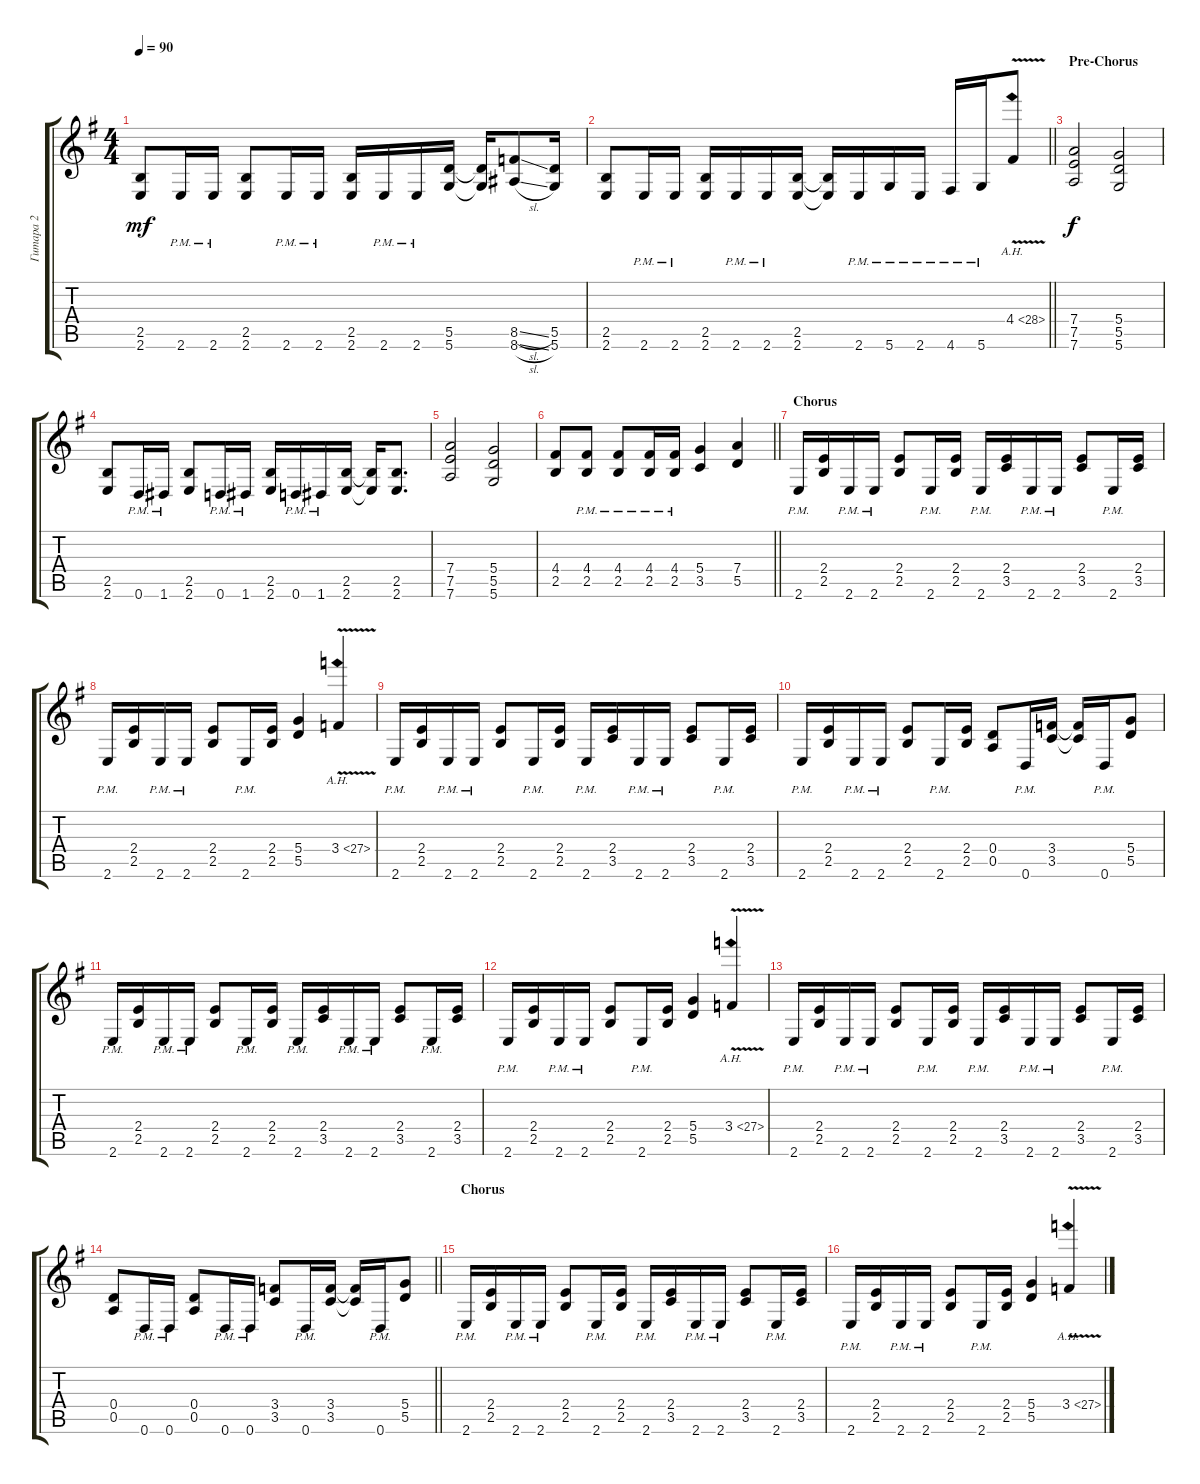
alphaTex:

\track ("Гитара 2" "Гитара 2") {instrument distortionguitar}
\staff {score tabs}
\tuning (E4 B3 G3 D3 A2 D2) {hide}
\ts (4 4)
\tempo 90
\clef g2
\ks eminor
(2.5 2.6).8{dy mf} 2.6{pm}.16 2.6{pm}.16 (2.5 2.6).8 2.6{pm}.16 2.6{pm}.16 (2.5 2.6).16 2.6{pm}.16 2.6{pm}.16 (5.5 5.6).16 (5.5{t} 5.6{t}).16 (8.5{sl} 8.6{sl}).8 (5.5 5.6).16 |
\barLineRight lightlight
(2.5 2.6).8 2.6{pm}.16 2.6{pm}.16 (2.5 2.6).16 2.6{pm}.16 2.6{pm}.16 (2.5 2.6).16 (2.5{t} 2.6{t}).16 2.6{pm}.16 5.6{pm}.16 2.6{pm}.16 4.6{pm}.16 5.6{pm}.16 4.4{ah 24 v}.8 |
\section ("" "Pre-Chorus")
(7.4 7.5 7.6).2{dy f} (5.4 5.5 5.6).2 |
(2.5 2.6).8 0.6{pm}.16 1.6{pm}.16 (2.5 2.6).8 0.6{pm}.16 1.6{pm}.16 (2.5 2.6).16 0.6{pm}.16 1.6{pm}.16 (2.5 2.6).16 (2.5{t} 2.6{t}).16 (2.5 2.6).8{d} |
(7.4 7.5 7.6).2 (5.4 5.5 5.6).2 |
\barLineRight lightlight
(4.4 2.5).8 (4.4{pm} 2.5{pm}).8 (4.4{pm} 2.5{pm}).8 (4.4{pm} 2.5{pm}).16 (4.4{pm} 2.5{pm}).16 (5.4 3.5).4 (7.4 5.5).4 |
\section ("" "Chorus")
2.6{pm}.16 (2.4 2.5).16 2.6{pm}.16 2.6{pm}.16 (2.4 2.5).8 2.6{pm}.16 (2.4 2.5).16 2.6{pm}.16 (2.4 3.5).16 2.6{pm}.16 2.6{pm}.16 (2.4 3.5).8 2.6{pm}.16 (2.4 3.5).16 |
2.6{pm}.16 (2.4 2.5).16 2.6{pm}.16 2.6{pm}.16 (2.4 2.5).8 2.6{pm}.16 (2.4 2.5).16 (5.4 5.5).4 3.4{ah 24 v}.4 |
2.6{pm}.16 (2.4 2.5).16 2.6{pm}.16 2.6{pm}.16 (2.4 2.5).8 2.6{pm}.16 (2.4 2.5).16 2.6{pm}.16 (2.4 3.5).16 2.6{pm}.16 2.6{pm}.16 (2.4 3.5).8 2.6{pm}.16 (2.4 3.5).16 |
2.6{pm}.16 (2.4 2.5).16 2.6{pm}.16 2.6{pm}.16 (2.4 2.5).8 2.6{pm}.16 (2.4 2.5).16 (0.4 0.5).8 0.6{pm}.16 (3.4 3.5).16 (3.4{t} 3.5{t}).16 0.6{pm}.16 (5.4 5.5).8 |
2.6{pm}.16 (2.4 2.5).16 2.6{pm}.16 2.6{pm}.16 (2.4 2.5).8 2.6{pm}.16 (2.4 2.5).16 2.6{pm}.16 (2.4 3.5).16 2.6{pm}.16 2.6{pm}.16 (2.4 3.5).8 2.6{pm}.16 (2.4 3.5).16 |
2.6{pm}.16 (2.4 2.5).16 2.6{pm}.16 2.6{pm}.16 (2.4 2.5).8 2.6{pm}.16 (2.4 2.5).16 (5.4 5.5).4 3.4{ah 24 v}.4 |
2.6{pm}.16 (2.4 2.5).16 2.6{pm}.16 2.6{pm}.16 (2.4 2.5).8 2.6{pm}.16 (2.4 2.5).16 2.6{pm}.16 (2.4 3.5).16 2.6{pm}.16 2.6{pm}.16 (2.4 3.5).8 2.6{pm}.16 (2.4 3.5).16 |
\barLineRight lightlight
(0.4 0.5).8 0.6{pm}.16 0.6{pm}.16 (0.4 0.5).8 0.6{pm}.16 0.6{pm}.16 (3.4 3.5).8 0.6{pm}.16 (3.4 3.5).16 (3.4{t} 3.5{t}).16 0.6{pm}.16 (5.4 5.5).8 |
\section ("" "Chorus")
2.6{pm}.16 (2.4 2.5).16 2.6{pm}.16 2.6{pm}.16 (2.4 2.5).8 2.6{pm}.16 (2.4 2.5).16 2.6{pm}.16 (2.4 3.5).16 2.6{pm}.16 2.6{pm}.16 (2.4 3.5).8 2.6{pm}.16 (2.4 3.5).16 |
2.6{pm}.16 (2.4 2.5).16 2.6{pm}.16 2.6{pm}.16 (2.4 2.5).8 2.6{pm}.16 (2.4 2.5).16 (5.4 5.5).4 3.4{ah 24 v}.4
